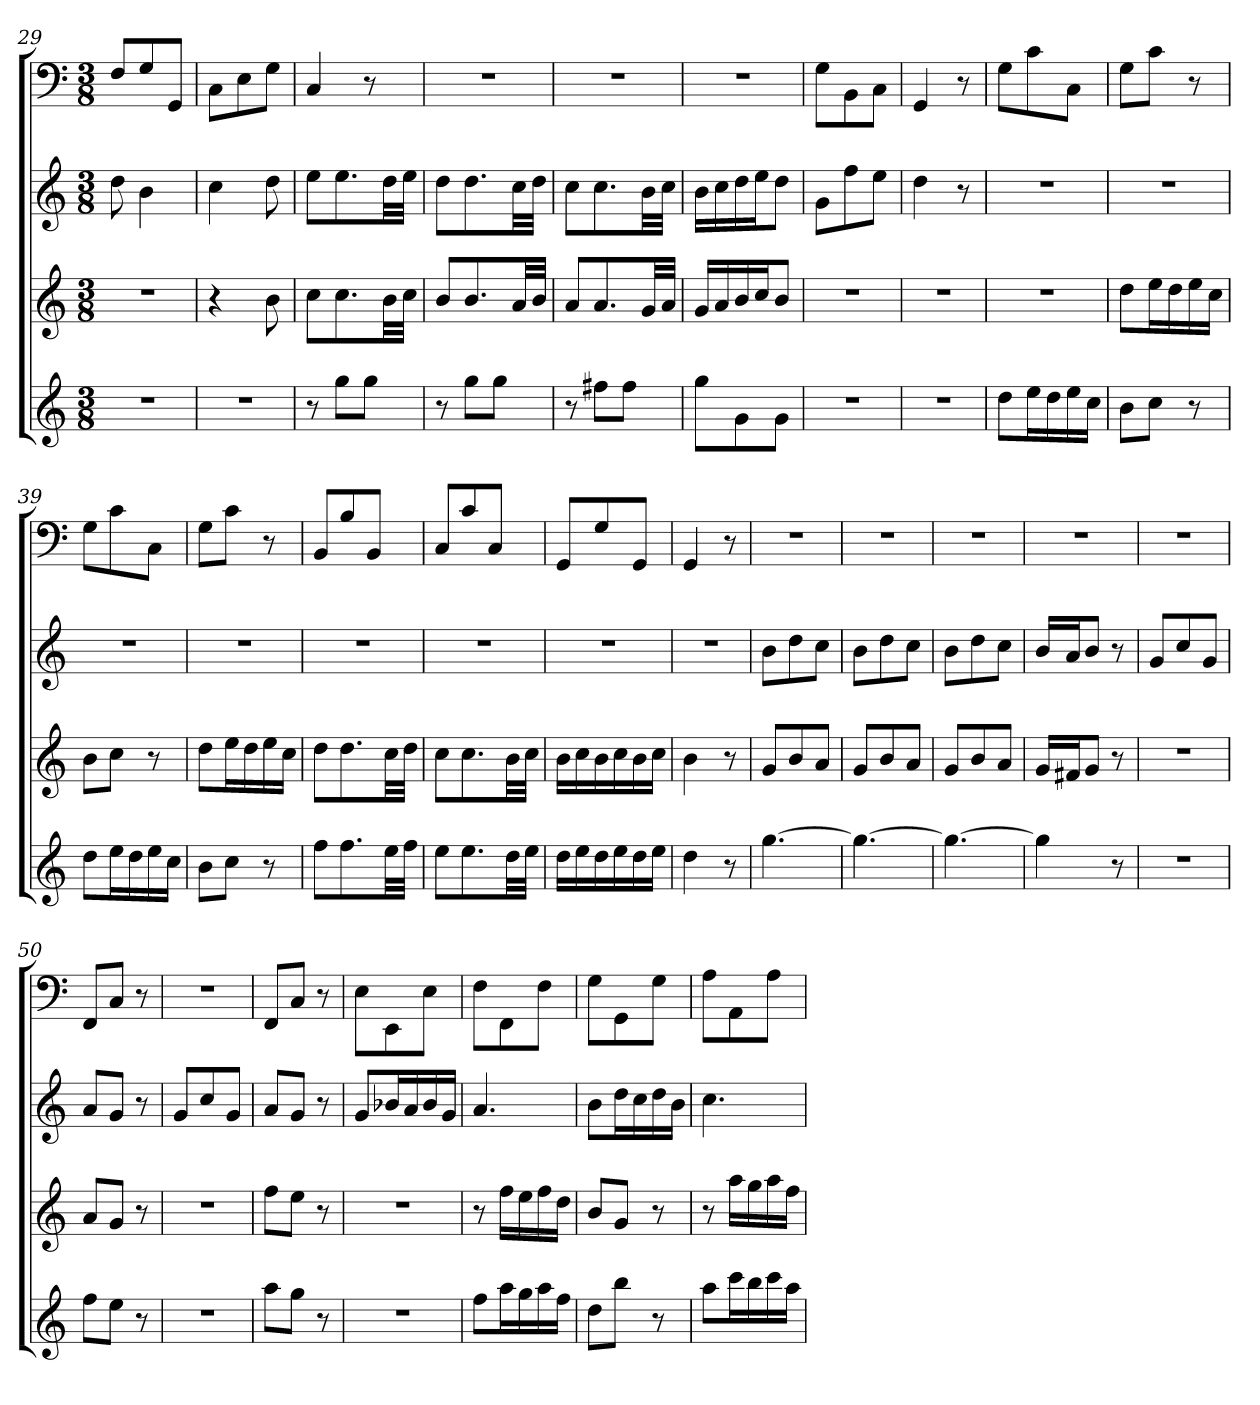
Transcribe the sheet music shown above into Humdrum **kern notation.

**kern	**kern	**kern	**kern
*part4	*part3	*part2	*part1
*staff4	*staff3	*staff2	*staff1
*	*	*	*clefF4
*k[]	*k[]	*k[]	*k[]
*C:	*C:	*C:	*C:
*M3/8	*M3/8	*M3/8	*M3/8
=29	=29	=29	=29
4.r	4.r	8dd	8F/L
.	.	4b	8G/
.	.	.	8GG/J
=30	=30	=30	=30
4.r	4r	4cc	8C\L
.	.	.	8E\
.	8b	8dd	8G\J
=31	=31	=31	=31
8r	8ccL	8eeL	4C
8ggL	8.cc	8.ee	.
8ggJ	.	.	8r
.	32bLL	32ddLL	.
.	32ccJJJ	32eeJJJ	.
=32	=32	=32	=32
8r	8bL	8ddL	4.r
8ggL	8.b	8.dd	.
8ggJ	.	.	.
.	32aLL	32ccLL	.
.	32bJJJ	32ddJJJ	.
=33	=33	=33	=33
8r	8aL	8ccL	4.r
8ff#XL	8.a	8.cc	.
8ff#J	.	.	.
.	32gLL	32bLL	.
.	32aJJJ	32ccJJJ	.
=34	=34	=34	=34
8ggL	16gLL	16bLL	4.r
.	16a	16cc	.
8g	16b	16dd	.
.	16ccJ	16eeJ	.
8gJ	8bJ	8ddJ	.
=35	=35	=35	=35
4.r	4.r	8gL	8G\L
.	.	8ff	8BB\
.	.	8eeJ	8C\J
=36	=36	=36	=36
4.r	4.r	4dd	4GG
.	.	8r	8r
=37	=37	=37	=37
8ddL	4.r	4.r	8G\L
16eeL	.	.	8c\
16dd	.	.	.
16ee	.	.	8C\J
16ccJJ	.	.	.
=38	=38	=38	=38
8bL	8ddL	4.r	8G\L
8ccJ	16eeL	.	8c\J
.	16dd	.	.
8r	16ee	.	8r
.	16ccJJ	.	.
=39	=39	=39	=39
8ddL	8bL	4.r	8G\L
16eeL	8ccJ	.	8c\
16dd	.	.	.
16ee	8r	.	8C\J
16ccJJ	.	.	.
=40	=40	=40	=40
8bL	8ddL	4.r	8G\L
8ccJ	16eeL	.	8c\J
.	16dd	.	.
8r	16ee	.	8r
.	16ccJJ	.	.
=41	=41	=41	=41
8ffL	8ddL	4.r	8BB/L
8.ff	8.dd	.	8B/
.	.	.	8BB/J
32eeLL	32ccLL	.	.
32ffJJJ	32ddJJJ	.	.
=42	=42	=42	=42
8eeL	8ccL	4.r	8C/L
8.ee	8.cc	.	8c/
.	.	.	8C/J
32ddLL	32bLL	.	.
32eeJJJ	32ccJJJ	.	.
=43	=43	=43	=43
16ddLL	16bLL	4.r	8GG/L
16ee	16cc	.	.
16dd	16b	.	8G/
16ee	16cc	.	.
16dd	16b	.	8GG/J
16eeJJ	16ccJJ	.	.
=44	=44	=44	=44
4dd	4b	4.r	4GG
8r	8r	.	8r
=45	=45	=45	=45
[4.gg	8gL	8bL	4.r
.	8b	8dd	.
.	8aJ	8ccJ	.
=46	=46	=46	=46
4.gg_	8gL	8bL	4.r
.	8b	8dd	.
.	8aJ	8ccJ	.
=47	=47	=47	=47
4.gg_	8gL	8bL	4.r
.	8b	8dd	.
.	8aJ	8ccJ	.
=48	=48	=48	=48
4gg]	16gLL	16bLL	4.r
.	16f#XJ	16aJ	.
.	8gJ	8bJ	.
8r	8r	8r	.
=49	=49	=49	=49
4.r	4.r	8gL	4.r
.	.	8cc	.
.	.	8gJ	.
=50	=50	=50	=50
8ffL	8aL	8aL	8FF/L
8eeJ	8gJ	8gJ	8C/J
8r	8r	8r	8r
=51	=51	=51	=51
4.r	4.r	8gL	4.r
.	.	8cc	.
.	.	8gJ	.
=52	=52	=52	=52
8aaL	8ffL	8aL	8FF/L
8ggJ	8eeJ	8gJ	8C/J
8r	8r	8r	8r
=53	=53	=53	=53
4.r	4.r	8gL	8E\L
.	.	16b-XL	8EE\
.	.	16a	.
.	.	16b-	8E\J
.	.	16gJJ	.
=54	=54	=54	=54
8ffL	8r	4.a	8F\L
16aaL	16ffLL	.	8FF\
16gg	16ee	.	.
16aa	16ff	.	8F\J
16ffJJ	16ddJJ	.	.
=55	=55	=55	=55
8ddL	8bL	8bL	8G\L
8bbJ	8gJ	16ddL	8GG\
.	.	16cc	.
8r	8r	16dd	8G\J
.	.	16bJJ	.
=56	=56	=56	=56
8aaL	8r	4.cc	8A\L
16cccL	16aaLL	.	8AA\
16bb	16gg	.	.
16ccc	16aa	.	8A\J
16aaJJ	16ffJJ	.	.
=	=	=	=
*-	*-	*-	*-
